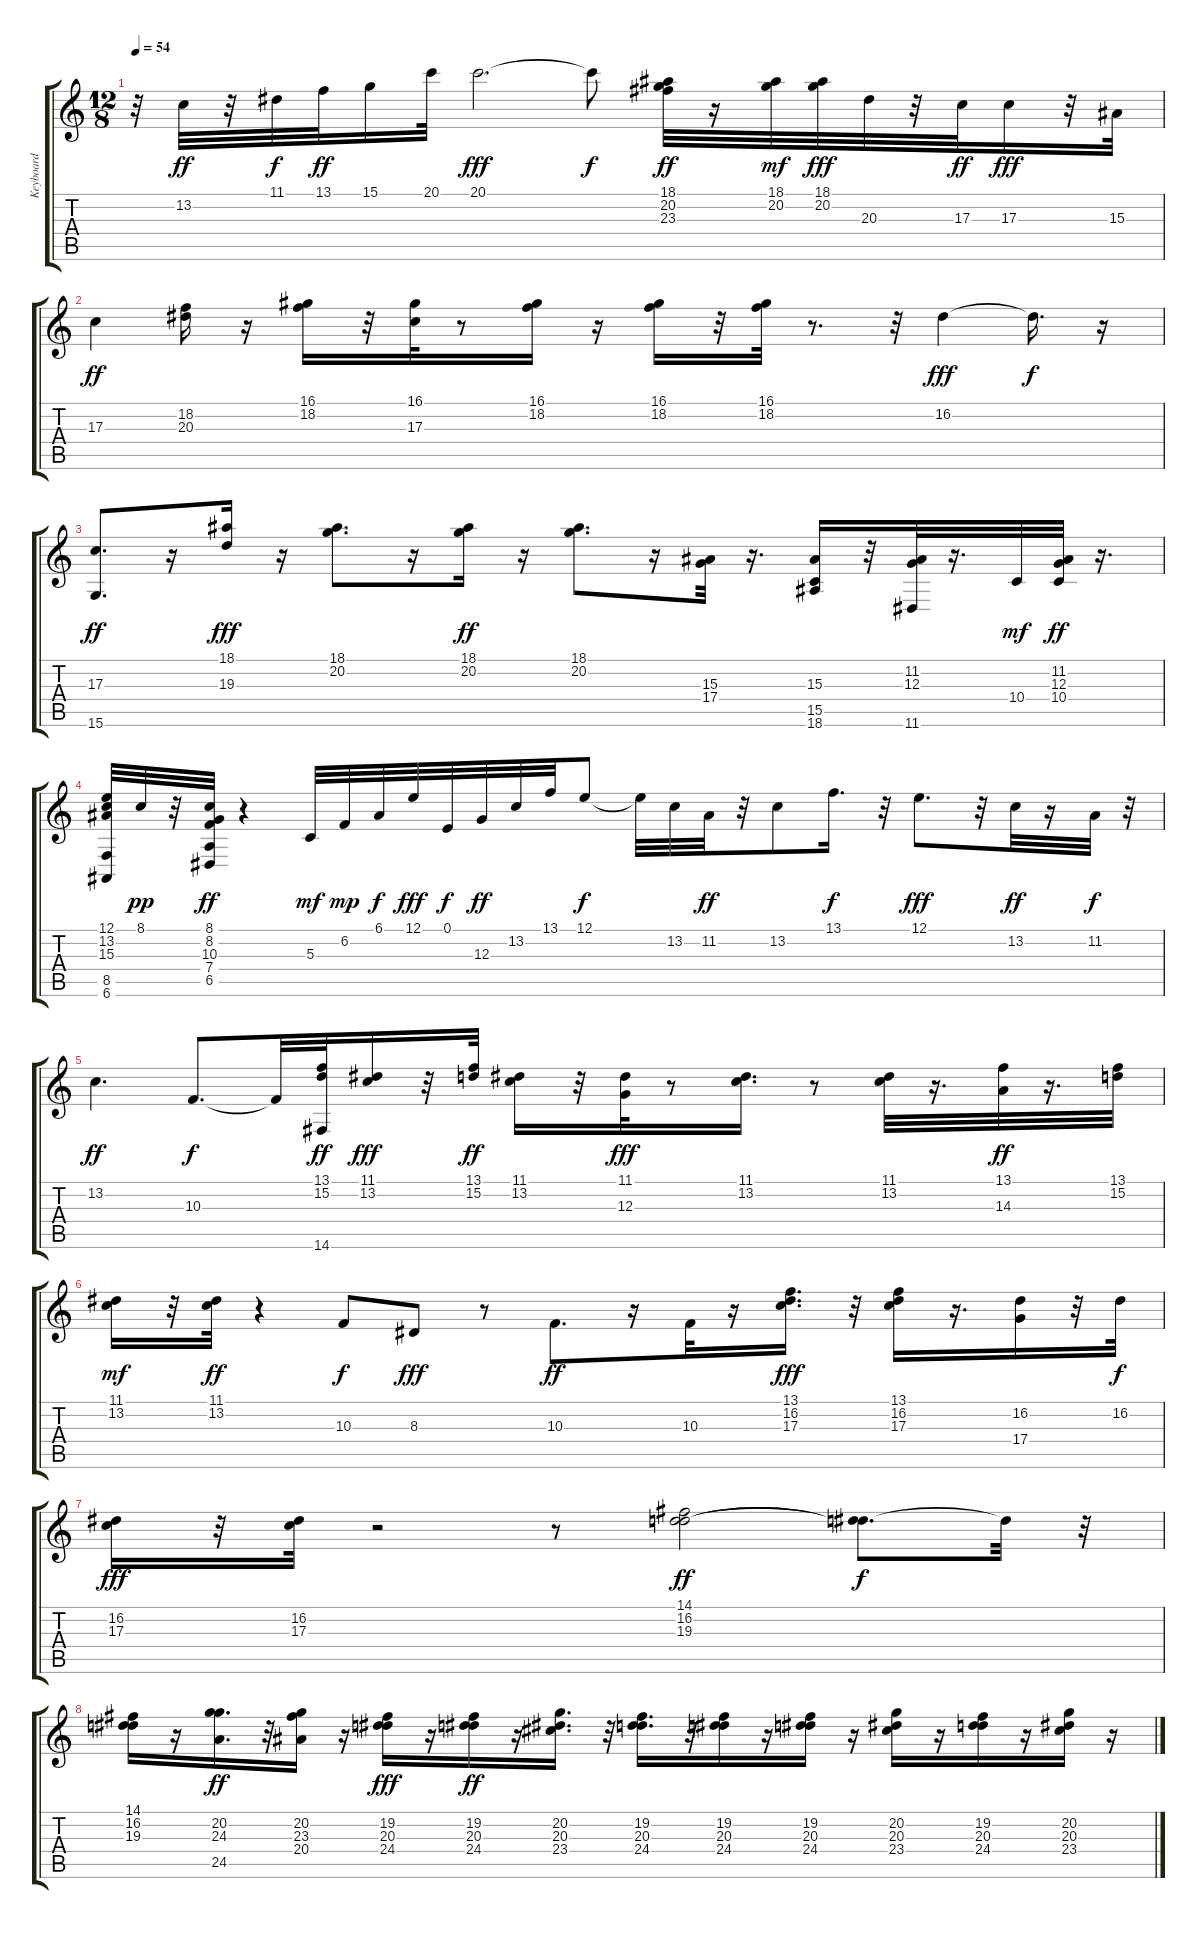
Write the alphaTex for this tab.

\track ("Keyboard" "Keyboard") {instrument rockorgan}
\staff {score tabs}
\tuning (E4 B3 G3 D3 A2 E2) {hide}
\ts (12 8)
\tempo 54
\clef g2
\ks c
r.32{dy fff} 13.2.32{dy ff} r.32 11.1.32{dy f} 13.1.32{dy ff} 15.1.16 20.1.32 20.1.2{d dy fff} 20.1{t}.8{dy f} (18.1 20.2 23.3).32{dy ff} r.16 (18.1 20.2).32{dy mf} (18.1 20.2).32{dy fff} 20.3.32 r.32 17.3.32{dy ff} 17.3.16{dy fff} r.32 15.3.32 |
17.3.4{dy ff} (18.2 20.3).16 r.16 (16.1 18.2).16 r.32 (16.1 17.3).32 r.8 (16.1 18.2).16 r.16 (16.1 18.2).16 r.32 (16.1 18.2).32 r.8{d} r.32 16.2.4{dy fff} 16.2{t}.16{d dy f} r.16 |
(17.3 15.6).8{d dy ff} r.16 (18.1 19.3).16{dy fff} r.16 (18.1 20.2).8{d} r.16 (18.1 20.2).16{dy ff} r.16 (18.1 20.2).8{d} r.16 (15.3 17.4).32 r.16{d} (15.3 15.5 18.6).16 r.32 (11.2 12.3 11.6).32 r.16{d} 10.4.32{dy mf} (11.2 12.3 10.4).32{dy ff} r.16{d} |
(12.1 13.2 15.3 8.5 6.6).32 8.1.32{dy pp} r.32 (8.1 8.2 10.3 7.4 6.5).32{dy ff} r.4 5.3.32{dy mf} 6.2.32{dy mp} 6.1.32{dy f} 12.1.32{dy fff} 0.1.32{dy f} 12.3.32{dy ff} 13.2.32 13.1.32 12.1.8{dy f} 12.1{t}.32 13.2.32 11.2.32{dy ff} r.32 13.2.8 13.1.16{d dy f} r.32 12.1.8{d dy fff} r.32 13.2.32{dy ff} r.16 11.2.32{dy f} r.32 |
13.2.4{d dy ff} 10.3.8{d dy f} 10.3{t}.32 (13.1 15.2 14.6).32{dy ff} (11.1 13.2).16{dy fff} r.32 (13.1 15.2).32{dy ff} (11.1 13.2).16 r.32 (11.1 12.3).32{dy fff} r.8 (11.1 13.2).16{d} r.8 (11.1 13.2).32 r.16{d} (13.1 14.3).32{dy ff} r.16{d} (13.1 15.2).32 |
(11.1 13.2).16{dy mf} r.32 (11.1 13.2).32{dy ff} r.4 10.3.8{dy f} 8.3.8{dy fff} r.8 10.3.8{d dy ff} r.16 10.3.32 r.16 (13.1 16.2 17.3).16{d dy fff} r.32 (13.1 16.2 17.3).16 r.16{d} (16.2 17.4).16 r.32 16.2.32{dy f} |
(16.2 17.3).16{dy fff} r.32 (16.2 17.3).32 r.2 r.8 (14.1 16.2 19.3).2{dy ff} (16.2{t} 19.3{t}).8{d dy f} 19.3{t}.32 r.32 |
(14.1 16.2 19.3).16 r.16 (20.2 24.3 24.5).16{d dy ff} r.32 (20.2 23.3 20.4).16 r.16 (19.2 20.3 24.4).16{dy fff} r.16 (19.2 20.3 24.4).16{dy ff} r.16 (20.2 20.3 23.4).16{d} r.32 (19.2 20.3 24.4).16{d} r.32 (19.2 20.3 24.4).16 r.16 (19.2 20.3 24.4).16 r.16 (20.2 20.3 23.4).16 r.16 (19.2 20.3 24.4).16 r.16 (20.2 20.3 23.4).16 r.16
